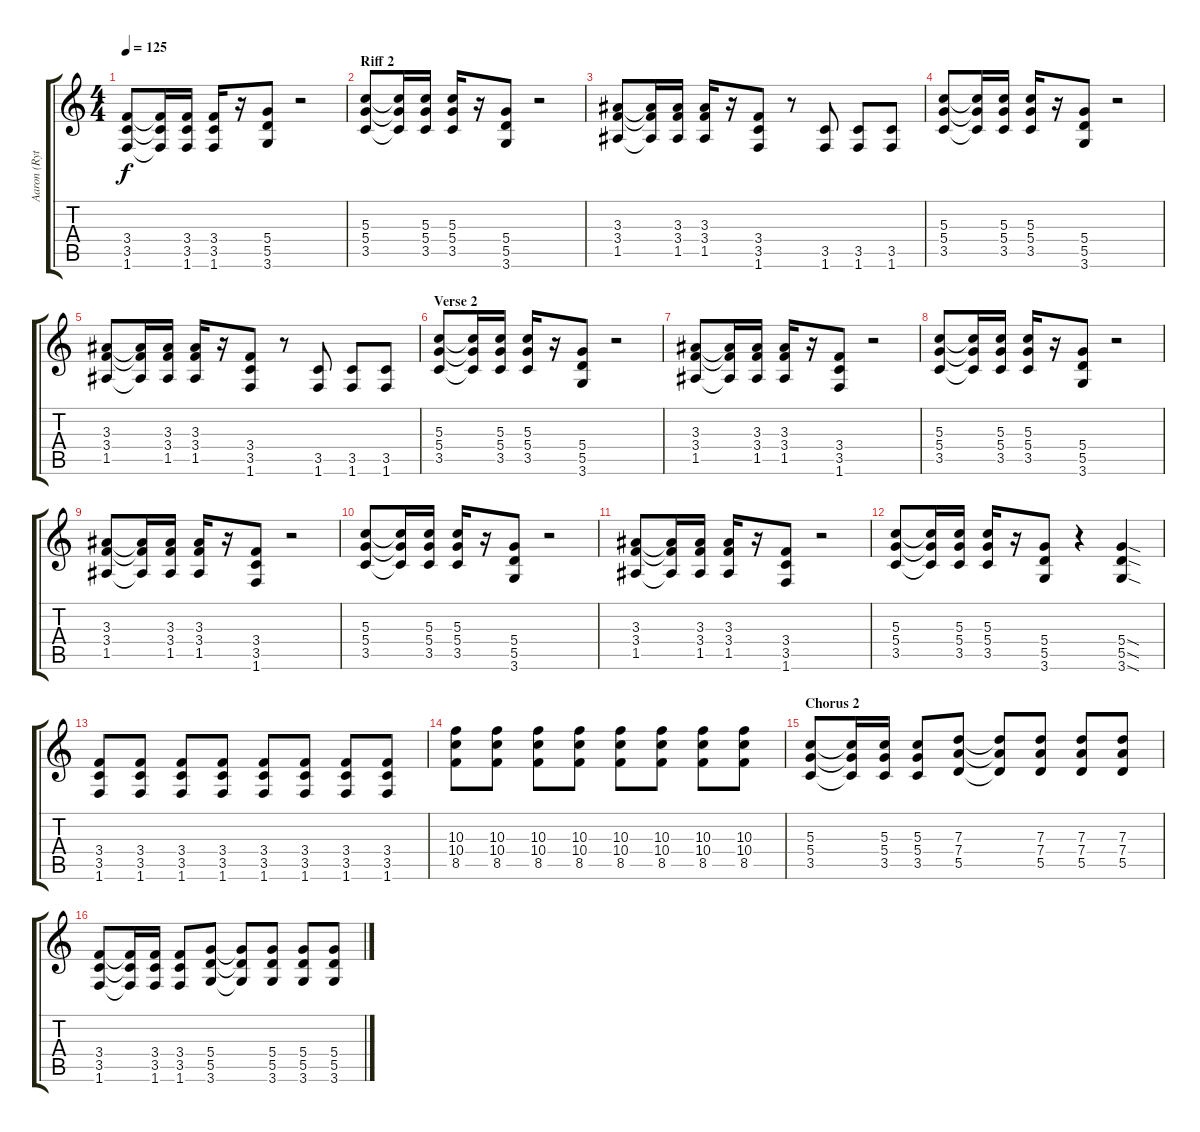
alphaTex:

\track ("Aaron (Rythmn Guitar)" "Aaron (Ryt") {instrument overdrivenguitar}
\staff {score tabs}
\tuning (E4 B3 G3 D3 A2 E2) {hide}
\ts (4 4)
\tempo 125
\clef g2
\ks c
(3.4 3.5 1.6).8{dy f} (3.4{t} 3.5{t} 1.6{t}).16 (3.4 3.5 1.6).16 (3.4 3.5 1.6).16 r.16 (5.4 5.5 3.6).8 r.2 |
\section ("" "Riff 2")
(5.3 5.4 3.5).8 (5.3{t} 5.4{t} 3.5{t}).16 (5.3 5.4 3.5).16 (5.3 5.4 3.5).16 r.16 (5.4 5.5 3.6).8 r.2 |
(3.3 3.4 1.5).8 (3.3{t} 3.4{t} 1.5{t}).16 (3.3 3.4 1.5).16 (3.3 3.4 1.5).16 r.16 (3.4 3.5 1.6).8 r.8 (3.5 1.6).8 (3.5 1.6).8 (3.5 1.6).8 |
(5.3 5.4 3.5).8 (5.3{t} 5.4{t} 3.5{t}).16 (5.3 5.4 3.5).16 (5.3 5.4 3.5).16 r.16 (5.4 5.5 3.6).8 r.2 |
(3.3 3.4 1.5).8 (3.3{t} 3.4{t} 1.5{t}).16 (3.3 3.4 1.5).16 (3.3 3.4 1.5).16 r.16 (3.4 3.5 1.6).8 r.8 (3.5 1.6).8 (3.5 1.6).8 (3.5 1.6).8 |
\section ("" "Verse 2")
(5.3 5.4 3.5).8 (5.3{t} 5.4{t} 3.5{t}).16 (5.3 5.4 3.5).16 (5.3 5.4 3.5).16 r.16 (5.4 5.5 3.6).8 r.2 |
(3.3 3.4 1.5).8 (3.3{t} 3.4{t} 1.5{t}).16 (3.3 3.4 1.5).16 (3.3 3.4 1.5).16 r.16 (3.4 3.5 1.6).8 r.2 |
(5.3 5.4 3.5).8 (5.3{t} 5.4{t} 3.5{t}).16 (5.3 5.4 3.5).16 (5.3 5.4 3.5).16 r.16 (5.4 5.5 3.6).8 r.2 |
(3.3 3.4 1.5).8 (3.3{t} 3.4{t} 1.5{t}).16 (3.3 3.4 1.5).16 (3.3 3.4 1.5).16 r.16 (3.4 3.5 1.6).8 r.2 |
(5.3 5.4 3.5).8 (5.3{t} 5.4{t} 3.5{t}).16 (5.3 5.4 3.5).16 (5.3 5.4 3.5).16 r.16 (5.4 5.5 3.6).8 r.2 |
(3.3 3.4 1.5).8 (3.3{t} 3.4{t} 1.5{t}).16 (3.3 3.4 1.5).16 (3.3 3.4 1.5).16 r.16 (3.4 3.5 1.6).8 r.2 |
(5.3 5.4 3.5).8 (5.3{t} 5.4{t} 3.5{t}).16 (5.3 5.4 3.5).16 (5.3 5.4 3.5).16 r.16 (5.4 5.5 3.6).8 r.4 (5.4{sod} 5.5{sod} 3.6{sod}).4 |
(3.4 3.5 1.6).8 (3.4 3.5 1.6).8 (3.4 3.5 1.6).8 (3.4 3.5 1.6).8 (3.4 3.5 1.6).8 (3.4 3.5 1.6).8 (3.4 3.5 1.6).8 (3.4 3.5 1.6).8 |
(10.3 10.4 8.5).8 (10.3 10.4 8.5).8 (10.3 10.4 8.5).8 (10.3 10.4 8.5).8 (10.3 10.4 8.5).8 (10.3 10.4 8.5).8 (10.3 10.4 8.5).8 (10.3 10.4 8.5).8 |
\section ("" "Chorus 2")
(5.3 5.4 3.5).8 (5.3{t} 5.4{t} 3.5{t}).16 (5.3 5.4 3.5).16 (5.3 5.4 3.5).8 (7.3 7.4 5.5).8 (7.3{t} 7.4{t} 5.5{t}).8 (7.3 7.4 5.5).8 (7.3 7.4 5.5).8 (7.3 7.4 5.5).8 |
(3.4 3.5 1.6).8 (3.4{t} 3.5{t} 1.6{t}).16 (3.4 3.5 1.6).16 (3.4 3.5 1.6).8 (5.4 5.5 3.6).8 (5.4{t} 5.5{t} 3.6{t}).8 (5.4 5.5 3.6).8 (5.4 5.5 3.6).8 (5.4 5.5 3.6).8
